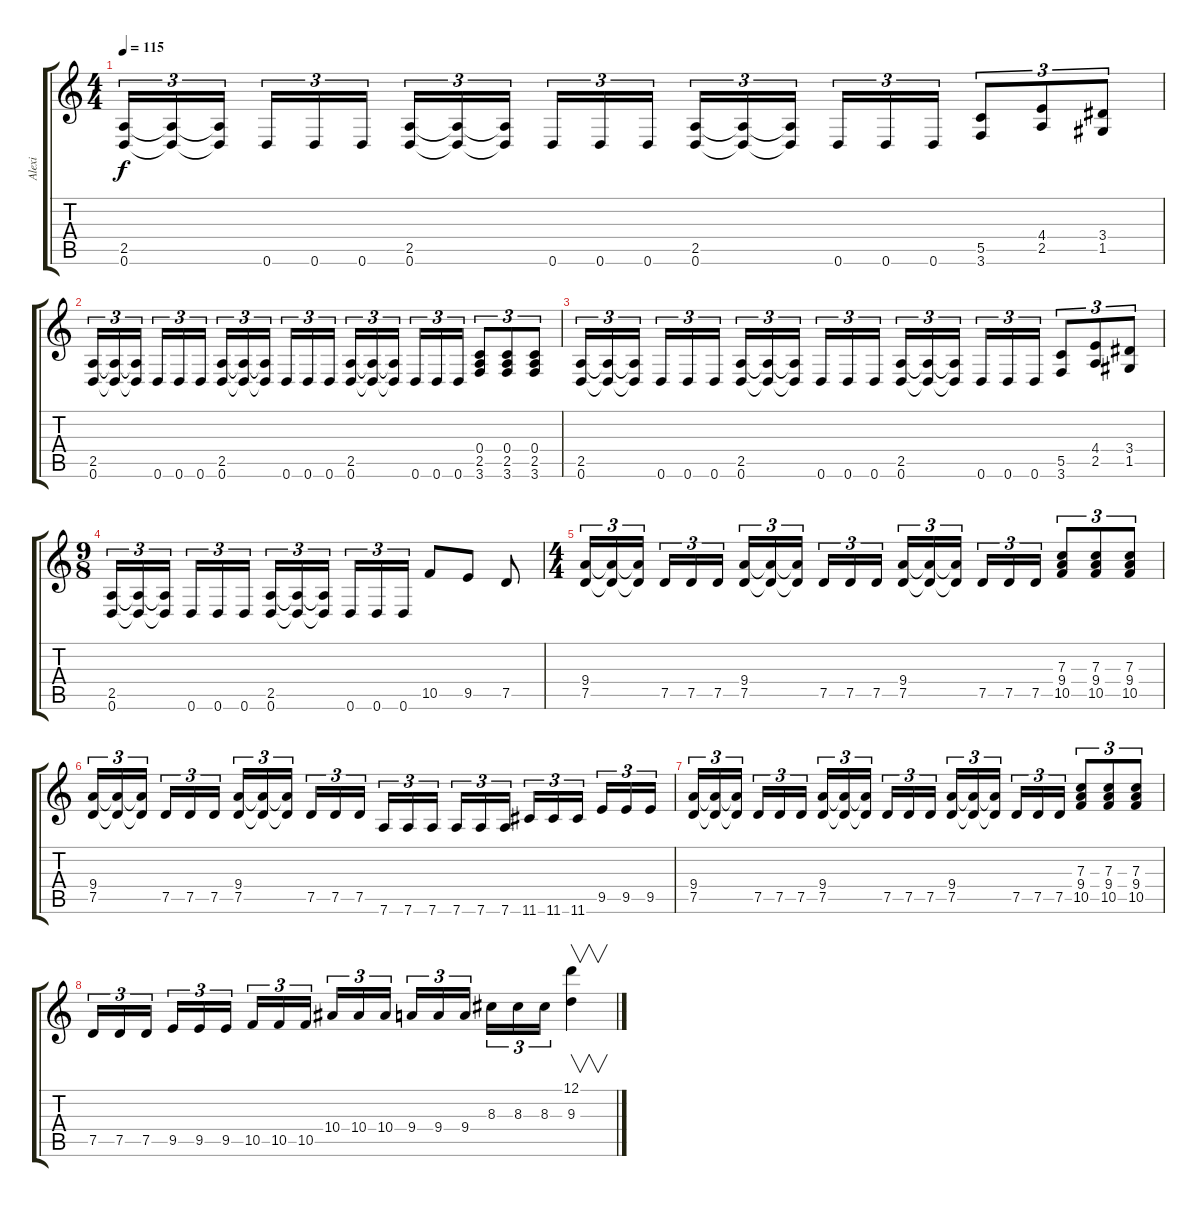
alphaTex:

\track ("Alexi" "Alexi") {instrument distortionguitar}
\staff {score tabs}
\tuning (D4 A3 F3 C3 G2 D2) {hide}
\ts (4 4)
\tempo 115
\clef g2
\ks c
(2.5 0.6).16{tu (3 2) dy f volume 14 balance 0 instrument distortionguitar} (2.5{t} 0.6{t}).16{tu (3 2)} (2.5{t} 0.6{t}).16{tu (3 2)} 0.6.16{tu (3 2)} 0.6.16{tu (3 2)} 0.6.16{tu (3 2)} (2.5 0.6).16{tu (3 2)} (2.5{t} 0.6{t}).16{tu (3 2)} (2.5{t} 0.6{t}).16{tu (3 2)} 0.6.16{tu (3 2)} 0.6.16{tu (3 2)} 0.6.16{tu (3 2)} (2.5 0.6).16{tu (3 2)} (2.5{t} 0.6{t}).16{tu (3 2)} (2.5{t} 0.6{t}).16{tu (3 2)} 0.6.16{tu (3 2)} 0.6.16{tu (3 2)} 0.6.16{tu (3 2)} (5.5 3.6).8{tu (3 2)} (4.4 2.5).8{tu (3 2)} (3.4 1.5).8{tu (3 2)} |
(2.5 0.6).16{tu (3 2) volume 14 balance 0} (2.5{t} 0.6{t}).16{tu (3 2)} (2.5{t} 0.6{t}).16{tu (3 2)} 0.6.16{tu (3 2)} 0.6.16{tu (3 2)} 0.6.16{tu (3 2)} (2.5 0.6).16{tu (3 2)} (2.5{t} 0.6{t}).16{tu (3 2)} (2.5{t} 0.6{t}).16{tu (3 2)} 0.6.16{tu (3 2)} 0.6.16{tu (3 2)} 0.6.16{tu (3 2)} (2.5 0.6).16{tu (3 2)} (2.5{t} 0.6{t}).16{tu (3 2)} (2.5{t} 0.6{t}).16{tu (3 2)} 0.6.16{tu (3 2)} 0.6.16{tu (3 2)} 0.6.16{tu (3 2)} (0.4 2.5 3.6).8{tu (3 2)} (0.4 2.5 3.6).8{tu (3 2)} (0.4 2.5 3.6).8{tu (3 2)} |
(2.5 0.6).16{tu (3 2) volume 14 balance 0} (2.5{t} 0.6{t}).16{tu (3 2)} (2.5{t} 0.6{t}).16{tu (3 2)} 0.6.16{tu (3 2)} 0.6.16{tu (3 2)} 0.6.16{tu (3 2)} (2.5 0.6).16{tu (3 2)} (2.5{t} 0.6{t}).16{tu (3 2)} (2.5{t} 0.6{t}).16{tu (3 2)} 0.6.16{tu (3 2)} 0.6.16{tu (3 2)} 0.6.16{tu (3 2)} (2.5 0.6).16{tu (3 2)} (2.5{t} 0.6{t}).16{tu (3 2)} (2.5{t} 0.6{t}).16{tu (3 2)} 0.6.16{tu (3 2)} 0.6.16{tu (3 2)} 0.6.16{tu (3 2)} (5.5 3.6).8{tu (3 2)} (4.4 2.5).8{tu (3 2)} (3.4 1.5).8{tu (3 2)} |
\ts (9 8)
(2.5 0.6).16{tu (3 2)} (2.5{t} 0.6{t}).16{tu (3 2)} (2.5{t} 0.6{t}).16{tu (3 2)} 0.6.16{tu (3 2)} 0.6.16{tu (3 2)} 0.6.16{tu (3 2)} (2.5 0.6).16{tu (3 2)} (2.5{t} 0.6{t}).16{tu (3 2)} (2.5{t} 0.6{t}).16{tu (3 2)} 0.6.16{tu (3 2)} 0.6.16{tu (3 2)} 0.6.16{tu (3 2)} 10.5.8 9.5.8 7.5.8 |
\ts (4 4)
(9.4 7.5).16{tu (3 2) volume 13 balance 8} (9.4{t} 7.5{t}).16{tu (3 2)} (9.4{t} 7.5{t}).16{tu (3 2)} 7.5.16{tu (3 2)} 7.5.16{tu (3 2)} 7.5.16{tu (3 2)} (9.4 7.5).16{tu (3 2)} (9.4{t} 7.5{t}).16{tu (3 2)} (9.4{t} 7.5{t}).16{tu (3 2)} 7.5.16{tu (3 2)} 7.5.16{tu (3 2)} 7.5.16{tu (3 2)} (9.4 7.5).16{tu (3 2)} (9.4{t} 7.5{t}).16{tu (3 2)} (9.4{t} 7.5{t}).16{tu (3 2)} 7.5.16{tu (3 2)} 7.5.16{tu (3 2)} 7.5.16{tu (3 2)} (7.3 9.4 10.5).8{tu (3 2)} (7.3 9.4 10.5).8{tu (3 2)} (7.3 9.4 10.5).8{tu (3 2)} |
(9.4 7.5).16{tu (3 2)} (9.4{t} 7.5{t}).16{tu (3 2)} (9.4{t} 7.5{t}).16{tu (3 2)} 7.5.16{tu (3 2)} 7.5.16{tu (3 2)} 7.5.16{tu (3 2)} (9.4 7.5).16{tu (3 2)} (9.4{t} 7.5{t}).16{tu (3 2)} (9.4{t} 7.5{t}).16{tu (3 2)} 7.5.16{tu (3 2)} 7.5.16{tu (3 2)} 7.5.16{tu (3 2)} 7.6.16{tu (3 2)} 7.6.16{tu (3 2)} 7.6.16{tu (3 2)} 7.6.16{tu (3 2)} 7.6.16{tu (3 2)} 7.6.16{tu (3 2)} 11.6.16{tu (3 2)} 11.6.16{tu (3 2)} 11.6.16{tu (3 2)} 9.5.16{tu (3 2)} 9.5.16{tu (3 2)} 9.5.16{tu (3 2)} |
(9.4 7.5).16{tu (3 2) volume 13 balance 8} (9.4{t} 7.5{t}).16{tu (3 2)} (9.4{t} 7.5{t}).16{tu (3 2)} 7.5.16{tu (3 2)} 7.5.16{tu (3 2)} 7.5.16{tu (3 2)} (9.4 7.5).16{tu (3 2)} (9.4{t} 7.5{t}).16{tu (3 2)} (9.4{t} 7.5{t}).16{tu (3 2)} 7.5.16{tu (3 2)} 7.5.16{tu (3 2)} 7.5.16{tu (3 2)} (9.4 7.5).16{tu (3 2)} (9.4{t} 7.5{t}).16{tu (3 2)} (9.4{t} 7.5{t}).16{tu (3 2)} 7.5.16{tu (3 2)} 7.5.16{tu (3 2)} 7.5.16{tu (3 2)} (7.3 9.4 10.5).8{tu (3 2)} (7.3 9.4 10.5).8{tu (3 2)} (7.3 9.4 10.5).8{tu (3 2)} |
7.5.16{tu (3 2)} 7.5.16{tu (3 2)} 7.5.16{tu (3 2)} 9.5.16{tu (3 2)} 9.5.16{tu (3 2)} 9.5.16{tu (3 2)} 10.5.16{tu (3 2)} 10.5.16{tu (3 2)} 10.5.16{tu (3 2)} 10.4.16{tu (3 2)} 10.4.16{tu (3 2)} 10.4.16{tu (3 2)} 9.4.16{tu (3 2)} 9.4.16{tu (3 2)} 9.4.16{tu (3 2)} 8.3.16{tu (3 2)} 8.3.16{tu (3 2)} 8.3.16{tu (3 2)} (12.1 9.3).4{v}
